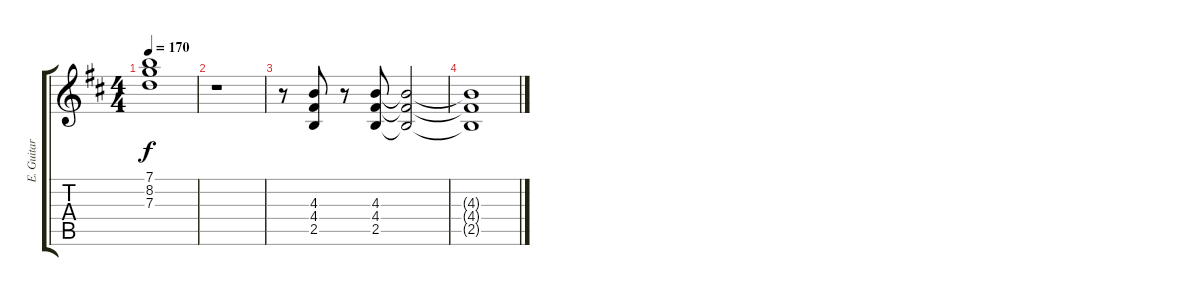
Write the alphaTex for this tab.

\track ("E. Guitar II" "E. Guitar ") {instrument overdrivenguitar}
\staff {score tabs}
\tuning (E4 B3 G3 D3 A2 E2) {hide}
\ts (4 4)
\tempo 170
\clef g2
\ks d
(7.1 8.2 7.3).1{dy f} |
r.1 |
r.8 (4.3 4.4 2.5).8 r.8 (4.3 4.4 2.5).8 (4.3{t} 4.4{t} 2.5{t}).2 |
(4.3{t} 4.4{t} 2.5{t}).1
